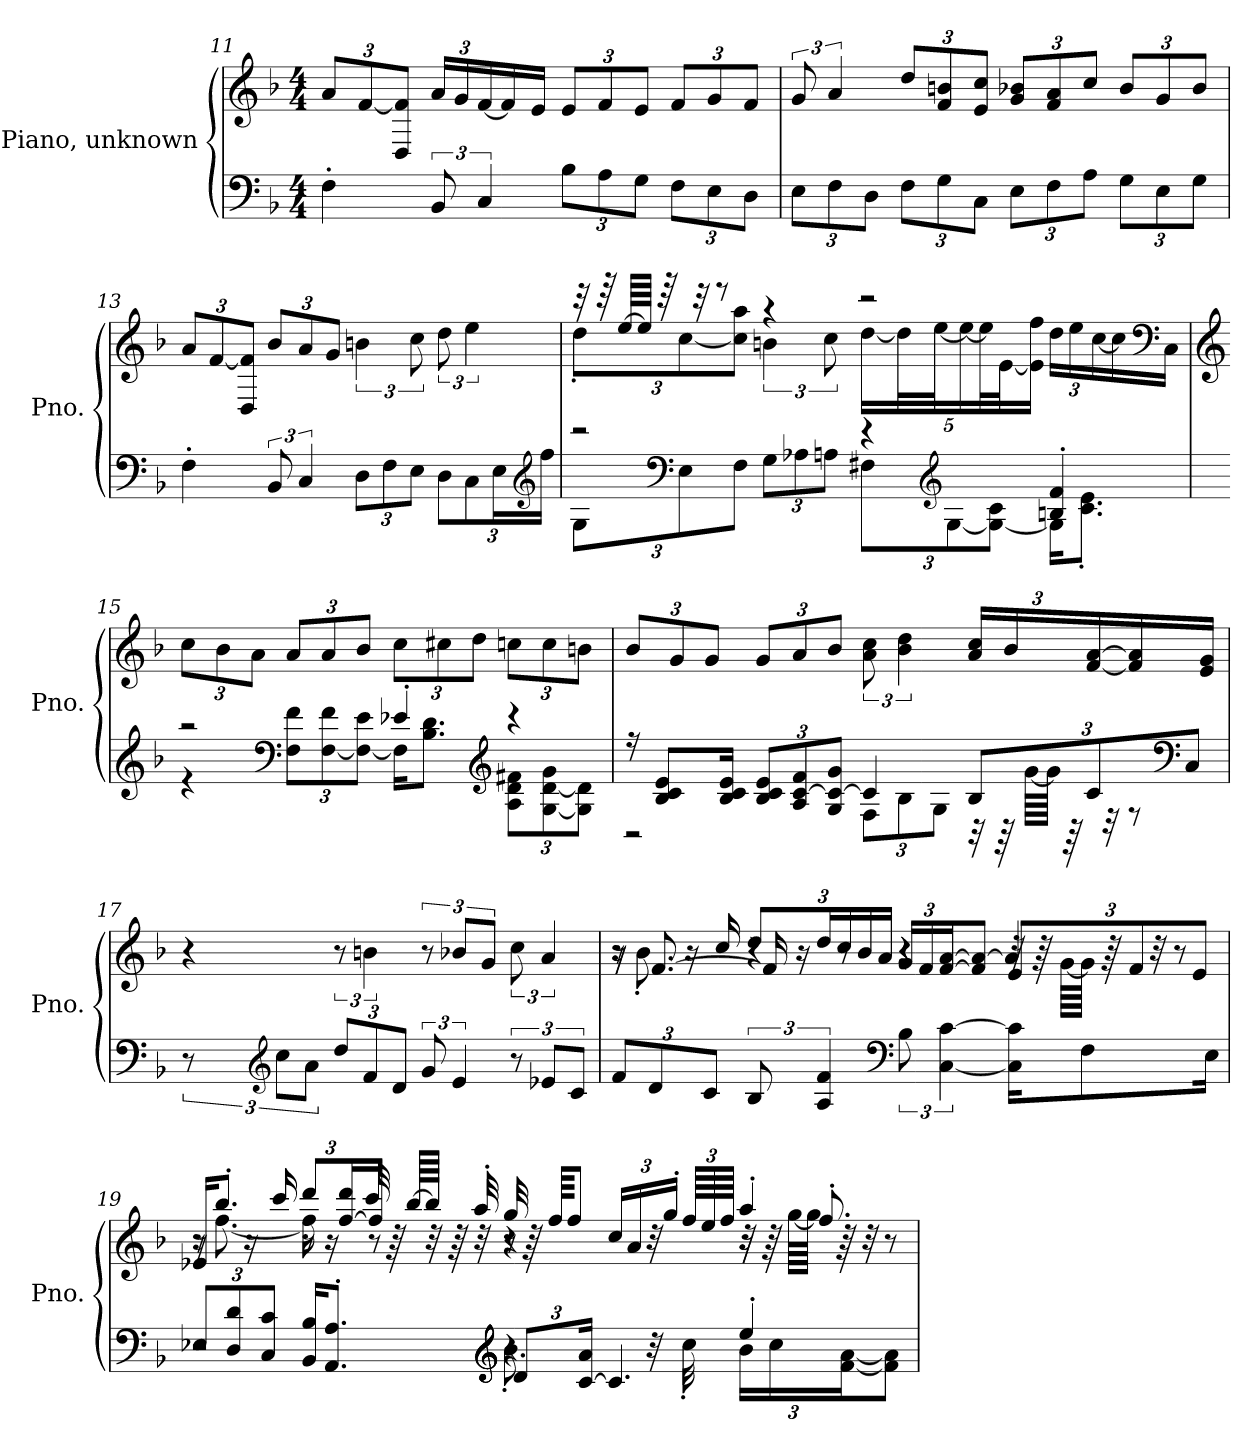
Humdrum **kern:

**kern	**kern
*part1	*part1
*staff2	*staff1
*I"Piano, unknown	*
*I'Pno.	*
*clefF4	*clefG2
*k[b-]	*k[b-]
*M4/4	*M4/4
*	*Xbrackettup
=11	=11
4F'\	12a/L
.	[12f/
.	12D/ 12f/]J
12BB-/	24a/LL
.	24g/
6C/	[24f/
.	16f/]
.	16e/JJ
*Xbrackettup	*
12B-\L	12e/L
12A\	12f/
12G\J	12e/J
12F\L	12f/L
12E\	12g/
12D\J	12f/J
!!LO:LB:g=z
=12	=12
*	*brackettup
12E\L	12g/
12F\	6a/
12D\J	.
*	*Xbrackettup
12F\L	12dd/L
12G\	12f/ 12bn/
12C\J	12e/ 12cc/J
12E\L	12g/ 12b-X/L
12F\	12f/ 12a/
12A\J	12cc/J
12G\L	12b-/L
12E\	12g/
12G\J	12b-/J
=13	=13
4F'\	12a/L
.	[12f/
.	12D/ 12f/]J
*brackettup	*
12BB-/	12b-/L
6C/	12a/
.	12g/J
*Xbrackettup	*brackettup
12D\L	6bn\
12F\	.
12E\J	12cc\
12D\L	12dd\
12C\	6ee\
24E\L	.
*clefG2	*
24ff\JJ	.
!!LO:LB:g=z
=14	=14
*^	*^
*	*	*	*Xbrackettup
2r	12G\L	32r	12dd'\L
.	.	64r	.
.	.	[64ee/LLLL	.
.	.	64ee/JJJJ]	.
.	.	64r	.
*clefF4	*	*	*
.	12E\	.	[12cc\
.	.	32r	.
.	.	8r	.
.	12F\J	.	12cc\] 12aa\J
*	*	*	*brackettup
.	12G\L	4r	6bn\
.	12A-X\	.	.
.	12An\J	.	12cc\
*	*	*	*Xbrackettup
4r	12F#X\L	2r	[20dd\LL
.	.	.	40dd\L]
.	.	.	[40ee\J
*clefG2	*	*	*
.	[12G\	.	.
.	.	.	20ee\_
.	.	.	40ee\L]
.	12G\_ 12c\J	.	.
.	.	.	[40e\J
.	.	.	20e\] 20ff\JJ
4Bn/' 4f/'	16G\KL]	.	24dd\LL
.	.	.	24ee\
.	8.c\' 8.e\'J	.	.
.	.	.	[24cc\
.	.	.	16cc\]
*	*	*clefF4	*
.	.	.	16C\JJ
*	*	*v	*v
!!LO:LB:g=z
=15	=15	=15
*	*	*clefG2
2r	4r	12cc\L
.	.	12b-\
.	.	12a\J
*clefF4	*	*
.	12F\ 12f\L	12a/L
.	[12F\ 12f\	12a/
.	12F\_ 12e\J	12b-/J
4e-X'/	16F\KL]	12cc\L
.	8.B-\ 8.d\J	.
.	.	12cc#X\
.	.	12dd\J
*clefG2	*	*
4r	12A\ 12d\ 12f#X\L	12ccn\L
.	[12G\ [12d\ 12g\	12cc\
.	12G\] 12d\]J	12bn\J
=16	=16	=16
16r	2r	12b-/L
8B-/ 8c/ 8e/L	.	.
.	.	12g/
.	.	12g/J
16B-/ 16c/ 16e/Jk	.	.
12B-/ 12c/ 12e/L	.	12g/L
12A/ [12c/ 12f/	.	12a/
12G/ 12c/_ 12g/J	.	12b-/J
*	*	*brackettup
4c/]	12F\L	12a\ 12cc\
.	12B-\	6b-\ 6dd\
.	12G\J	.
*	*	*Xbrackettup
12B-/L	32r	24a/ 24cc/LL
.	64r	.
.	.	24b-/
.	[64g\LLLL	.
.	64g\JJJJ]	.
.	64r	.
12c/	.	[24f/ [24a/
.	32r	.
.	8r	16f/] 16a/]
*clefF4	*	*
12C/J	.	.
.	.	16e/ 16g/JJ
*v	*v	*
!!LO:LB:g=z
=17	=17
*brackettup	*
12r	4r
*clefG2	*
12cc\L	.
12a\J	.
*Xbrackettup	*brackettup
12dd/L	12r
12f/	6bn\
12d/J	.
*brackettup	*
12g/	12r
6e/	12b-X/L
.	12g/J
12r	12cc\
12e-X/L	6a/
12c/J	.
=18	=18
*Xbrackettup	*
*	*^
*	*	*^
12f/L	8r	16r	16r
.	.	8.b-'\	[8.f/
12d/	.	.	.
.	16r	.	.
12c/J	.	.	.
.	16cc/	.	.
*brackettup	*Xbrackettup	*	*
12B-/	12dd/L	4r	16f/]
.	.	.	16r
6A/ 6f/	24dd/L	.	.
.	24cc/	.	8r
.	24b-/	.	.
.	24a/JJ	.	.
*clefF4	*	*	*
12B-\	4r	4r	24g/LL
.	.	.	24f/
[6C\ [6c\	.	.	[24f/ [24a/J
.	.	.	8f/] 8a/_J
16C\] 16c\]KL	12e/L	32r	4a/]
.	.	64r	.
.	.	[64g\LLLL	.
8F\	.	64g\JJJJ]	.
.	.	64r	.
.	12f/	.	.
.	.	32r	.
.	.	8r	.
.	12e/J	.	.
16E\Jk	.	.	.
!!LO:LB:g=z	!!	!!
=19	=19	=19	=19
*^	*	*	*
*	*^	*	*	*
*	*	*Xbrackettup	*	*	*
2r	2r	12E-X/L	8r	16r	16e-X/KL
.	.	.	.	[8.ff\	8.bb-'/J
.	.	12D/ 12d/	.	.	.
.	.	.	16r	.	.
.	.	12C/ 12c/J	.	.	.
.	.	.	16ccc/	.	.
.	.	16BB-/ 16B-/KL	12ddd/L	16ff\]	8r
.	.	8.AA/' 8.A/'J	.	16r	.
.	.	.	[24ff/ 24ddd/L	.	.
.	.	.	16ff/JJ]	8r	32ccc/
.	.	.	.	.	64r
.	.	.	.	.	[64bb-/LLLL
.	.	.	32r	.	64bb-/JJJJ]
.	.	.	.	.	64r
.	.	.	32aa'/	.	32r
*clefG2	*	*	*	*	*
4r	8.b-'\	12d/L	8r	4r	32gg/
.	.	.	.	.	64r
.	.	.	.	.	64ff/KKKL
.	.	.	.	.	8ff/J
.	.	[24c/ 24a/Jk	.	.	.
.	.	4.c/]	24cc/LL	.	.
.	.	.	24a/	.	.
.	32r	.	.	.	32r
.	.	.	24gg'/JJ	.	.
.	32cc'\	.	.	.	96ff/LLLL
.	.	.	.	.	96ee/
.	.	.	.	.	96ff/JJJJ
4ee'/	24b-\LL	.	4aa'/	32r	16r
.	.	.	.	64r	.
.	24cc\	.	.	.	.
.	.	.	.	[64gg\LLLL	.
.	.	.	.	64gg\JJJJ]	8.ff'/
.	.	.	.	64r	.
.	[24f\ [24a\J	.	.	.	.
.	.	.	.	32r	.
.	8f\] 8a\]J	.	.	8r	.
*v	*v	*v	*	*	*
*	*v	*v	*v
=	=
*-	*-
